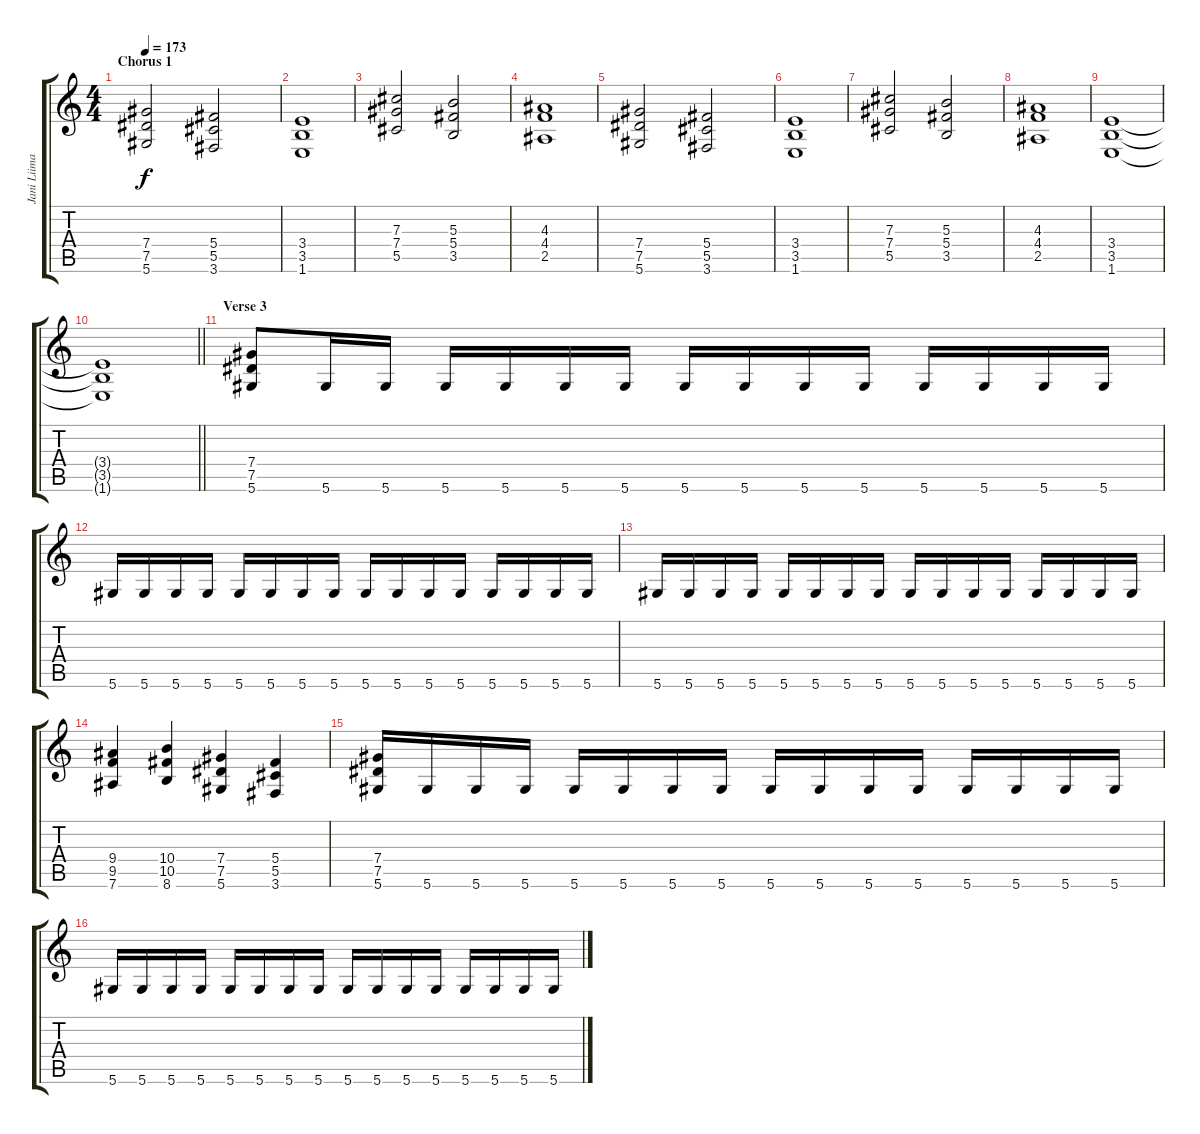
\track ("Jani Liimatainen - Guitar I" "Jani Liima") {instrument distortionguitar}
\staff {score tabs}
\tuning (Eb4 Bb3 Gb3 Db3 Ab2 Eb2) {hide}
\ts (4 4)
\section ("" "Chorus 1")
\tempo 173
\clef g2
\ks c
(7.4 7.5 5.6).2{dy f} (5.4 5.5 3.6).2 |
(3.4 3.5 1.6).1 |
(7.3 7.4 5.5).2 (5.3 5.4 3.5).2 |
(4.3 4.4 2.5).1 |
(7.4 7.5 5.6).2 (5.4 5.5 3.6).2 |
(3.4 3.5 1.6).1 |
(7.3 7.4 5.5).2 (5.3 5.4 3.5).2 |
(4.3 4.4 2.5).1 |
(3.4 3.5 1.6).1 |
\barLineRight lightlight
(3.4{t} 3.5{t} 1.6{t}).1 |
\section ("" "Verse 3")
\ks aminor
(7.4 7.5 5.6).8 5.6.16 5.6.16 5.6.16 5.6.16 5.6.16 5.6.16 5.6.16 5.6.16 5.6.16 5.6.16 5.6.16 5.6.16 5.6.16 5.6.16 |
5.6.16 5.6.16 5.6.16 5.6.16 5.6.16 5.6.16 5.6.16 5.6.16 5.6.16 5.6.16 5.6.16 5.6.16 5.6.16 5.6.16 5.6.16 5.6.16 |
5.6.16 5.6.16 5.6.16 5.6.16 5.6.16 5.6.16 5.6.16 5.6.16 5.6.16 5.6.16 5.6.16 5.6.16 5.6.16 5.6.16 5.6.16 5.6.16 |
(9.4 9.5 7.6).4 (10.4 10.5 8.6).4 (7.4 7.5 5.6).4 (5.4 5.5 3.6).4 |
(7.4 7.5 5.6).16 5.6.16 5.6.16 5.6.16 5.6.16 5.6.16 5.6.16 5.6.16 5.6.16 5.6.16 5.6.16 5.6.16 5.6.16 5.6.16 5.6.16 5.6.16 |
5.6.16 5.6.16 5.6.16 5.6.16 5.6.16 5.6.16 5.6.16 5.6.16 5.6.16 5.6.16 5.6.16 5.6.16 5.6.16 5.6.16 5.6.16 5.6.16
